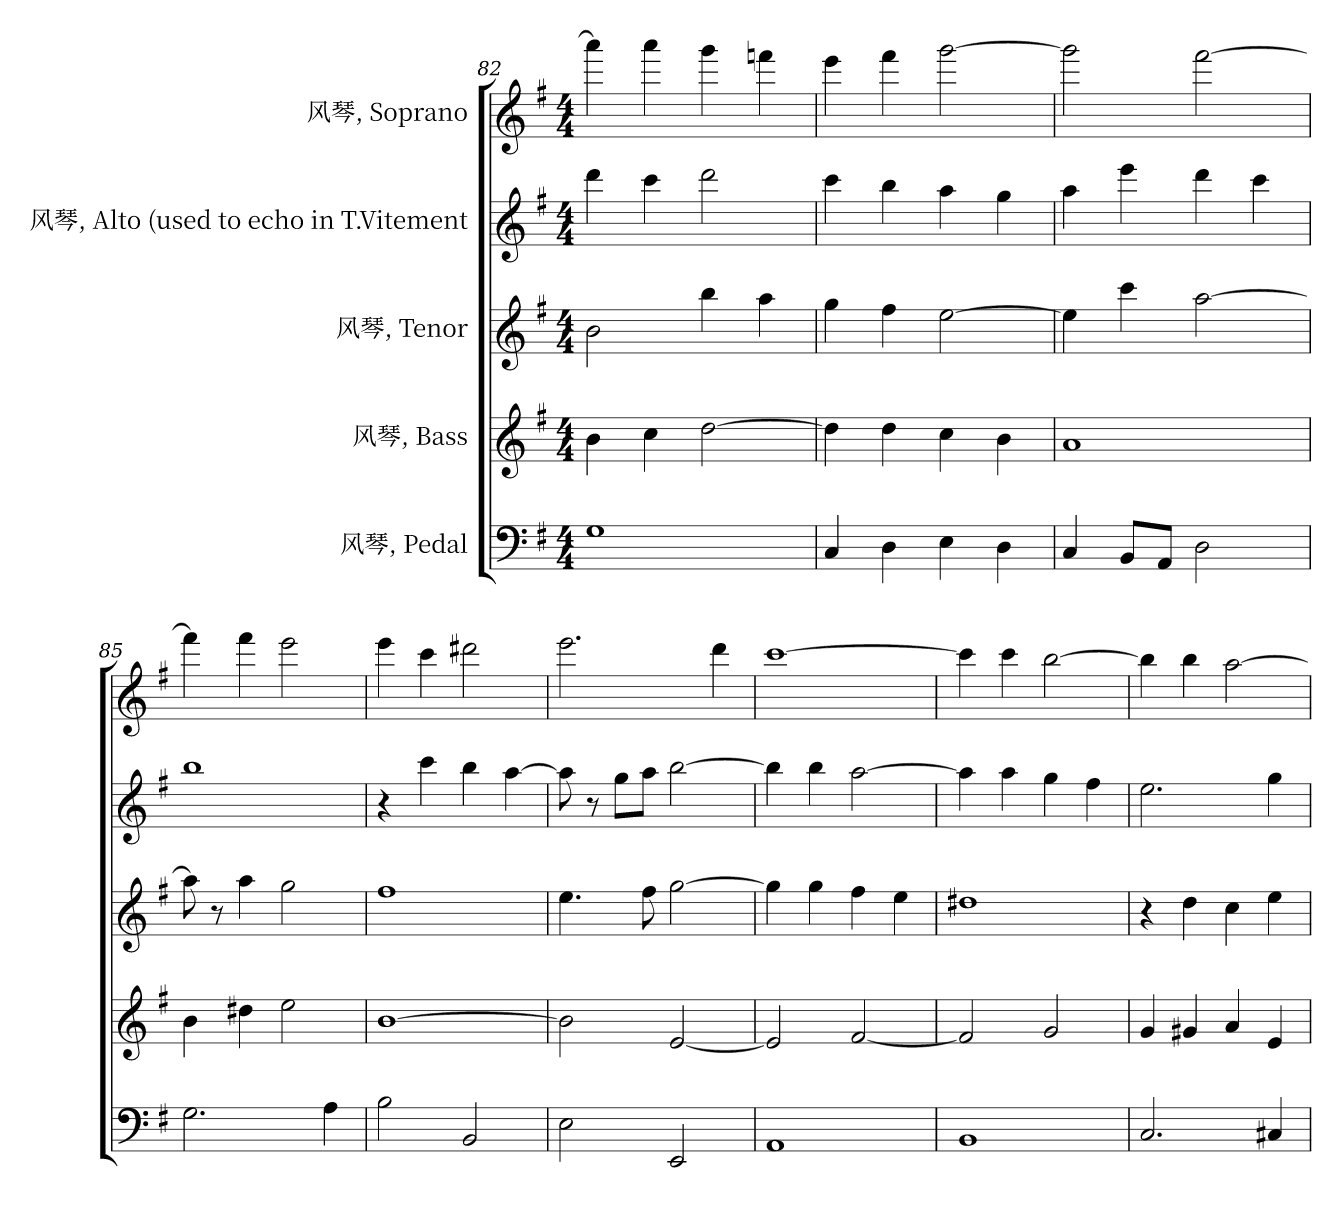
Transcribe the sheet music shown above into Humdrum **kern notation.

**kern	**kern	**kern	**kern	**kern
*part5	*part4	*part3	*part2	*part1
*staff5	*staff4	*staff3	*staff2	*staff1
*I"风琴, Pedal	*I"风琴, Bass	*I"风琴, Tenor	*I"风琴, Alto (used to echo in T.Vitement	*I"风琴, Soprano
!!LO:LB:g=z
*clefF4	*clefG2	*clefG2	*clefG2	*clefG2
*k[f#]	*k[f#]	*k[f#]	*k[f#]	*k[f#]
*M4/4	*M4/4	*M4/4	*M4/4	*M4/4
*MM126	*MM126	*MM126	*MM126	*MM126
=82	=82	=82	=82	=82
1G	4b\	2b\	4ddd\	4aaa\]
*	*	*	*	*MM132
.	4cc\	.	4ccc\	4aaa\
*	*	*	*	*MM126
.	[2dd\	4bb\	2ddd\	4ggg\
*	*	*	*	*MM132
.	.	4aa\	.	4fffn\
=83	=83	=83	=83	=83
*	*	*	*	*MM126
4C/	4dd\]	4gg\	4ccc\	4eee\
*	*	*	*	*MM132
4D\	4dd\	4ff#\	4bb\	4fff#\
*	*	*	*	*MM126
4E\	4cc\	[2ee\	4aa\	[2ggg\
4D\	4b\	.	4gg\	.
=84	=84	=84	=84	=84
*	*	*	*	*MM126
4C/	1a	4ee\]	4aa\	2ggg\]
8BB/L	.	4ccc\	4eee\	.
8AA/J	.	.	.	.
*	*	*	*	*MM126
2D\	.	[2aa\	4ddd\	[2fff#\
.	.	.	4ccc\	.
=85	=85	=85	=85	=85
*	*	*	*	*MM126
2.G\	4b\	8aa\]	1bb	4fff#\]
.	.	8r	.	.
*	*	*	*	*MM132
.	4dd#X\	4aa\	.	4fff#\
*	*	*	*	*MM126
.	2ee\	2gg\	.	2eee\
4A\	.	.	.	.
=86	=86	=86	=86	=86
*	*	*	*	*MM126
2B\	[1b	1ff#	4r	4eee\
*	*	*	*	*MM132
.	.	.	4ccc\	4ccc\
*	*	*	*	*MM126
2BB/	.	.	4bb\	2ddd#X\
.	.	.	[4aa\	.
=87	=87	=87	=87	=87
*	*	*	*	*MM126
2E\	2b\]	4.ee\	8aa\]	2.eee\
.	.	.	8r	.
.	.	.	8gg\L	.
.	.	8ff#\	8aa\J	.
2EE/	[2e/	[2gg\	[2bb\	.
*	*	*	*	*MM132
.	.	.	.	4ddd\
!!LO:PB:g=z
=88	=88	=88	=88	=88
*	*	*	*	*MM126
1AA	2e/]	4gg\]	4bb\]	[1ccc
.	.	4gg\	4bb\	.
.	[2f#/	4ff#\	[2aa\	.
.	.	4ee\	.	.
=89	=89	=89	=89	=89
*	*	*	*	*MM126
1BB	2f#/]	1dd#X	4aa\]	4ccc\]
*	*	*	*	*MM132
.	.	.	4aa\	4ccc\
*	*	*	*	*MM126
.	2g/	.	4gg\	[2bb\
.	.	.	4ff#\	.
=90	=90	=90	=90	=90
*	*	*	*	*MM126
2.C/	4g/	4r	2.ee\	4bb\]
*	*	*	*	*MM132
.	4g#X/	4dd\	.	4bb\
*	*	*	*	*MM126
.	4a/	4cc\	.	[2aa\
4C#X/	4e/	4ee\	4gg\	.
=	=	=	=	=
*-	*-	*-	*-	*-
